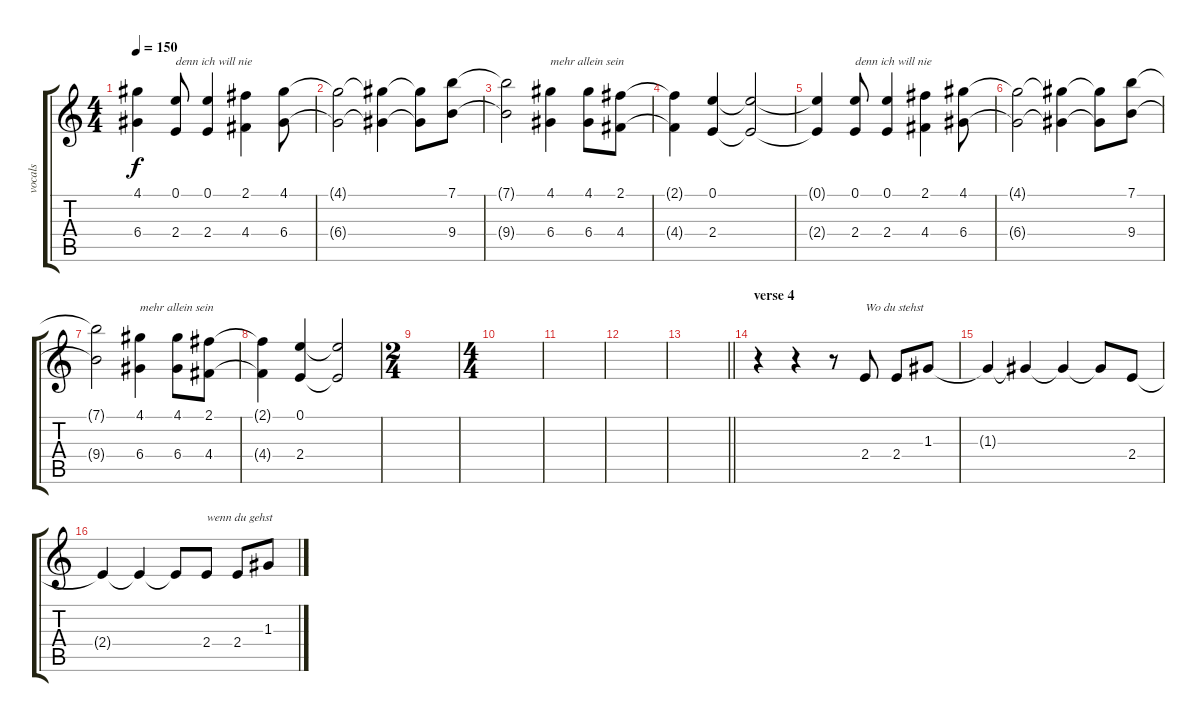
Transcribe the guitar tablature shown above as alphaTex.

\track ("vocals" "vocals") {instrument electricguitarjazz}
\staff {score tabs}
\tuning (E4 B3 G3 D3 A2 E2) {hide}
\ts (4 4)
\tempo 150
\clef g2
\ks c
(4.1{t} 6.4{t}).4{dy f} (0.1 2.4).8{txt "denn ich will nie"} (0.1 2.4).4 (2.1 4.4).4 (4.1 6.4).8 |
(4.1{t} 6.4{t}).2 (4.1{t} 6.4{t}).4 (4.1{t} 6.4{t}).8 (7.1 9.4).8 |
(7.1{t} 9.4{t}).2 (4.1 6.4).4{txt "mehr allein sein"} (4.1 6.4).8 (2.1 4.4).8 |
(2.1{t} 4.4{t}).4 (0.1 2.4).4 (0.1{t} 2.4{t}).2 |
(0.1{t} 2.4{t}).4 (0.1 2.4).8{txt "denn ich will nie"} (0.1 2.4).4 (2.1 4.4).4 (4.1 6.4).8 |
(4.1{t} 6.4{t}).2 (4.1{t} 6.4{t}).4 (4.1{t} 6.4{t}).8 (7.1 9.4).8 |
(7.1{t} 9.4{t}).2 (4.1 6.4).4{txt "mehr allein sein"} (4.1 6.4).8 (2.1 4.4).8 |
(2.1{t} 4.4{t}).4 (0.1 2.4).4 (0.1{t} 2.4{t}).2 |
\ts (2 4)
|
\ts (4 4)
|
|
|
\barLineRight lightlight
|
\section ("" "verse 4")
r.4 r.4 r.8 2.4.8{txt "Wo du stehst"} 2.4.8 1.3.8 |
1.3{t}.4 1.3{t}.4 1.3{t}.4 1.3{t}.8 2.4.8 |
2.4{t}.4 2.4{t}.4 2.4{t}.8 2.4.8{txt "wenn du gehst"} 2.4.8 1.3.8
